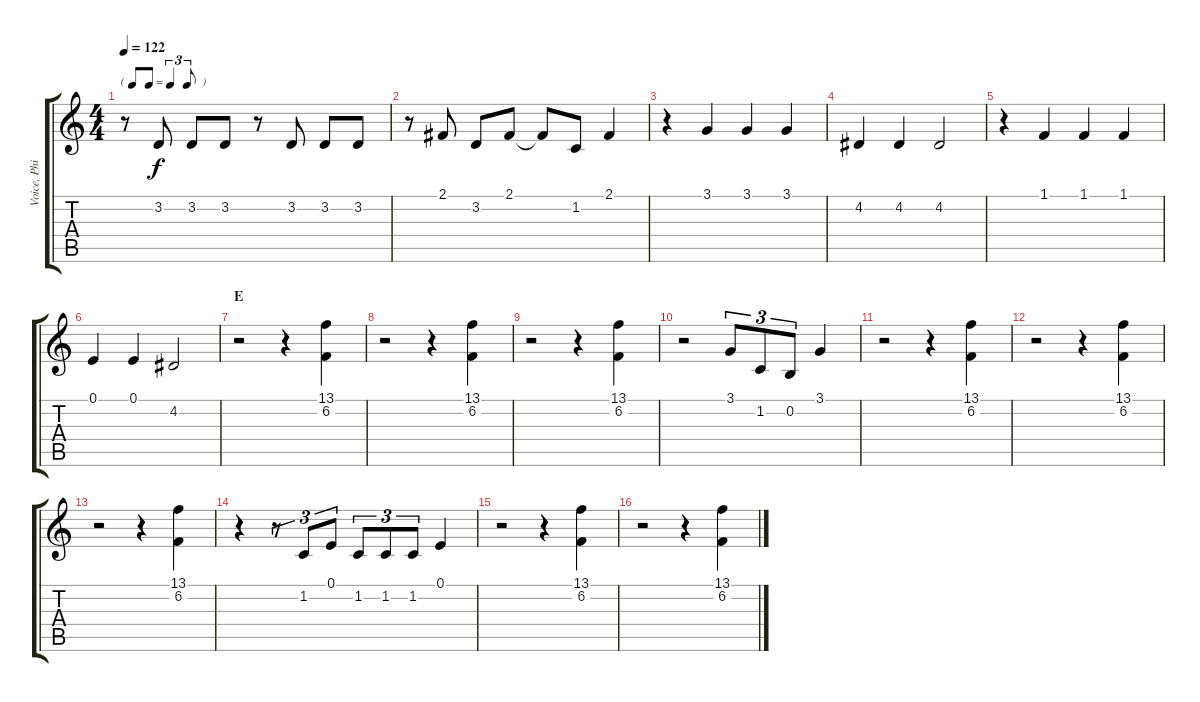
\track ("Voice, Phill" "Voice, Phi") {instrument lead2sawtooth}
\staff {score tabs}
\tuning (E4 B3 G3 D3 A2 E2) {hide}
\ts (4 4)
\tf triplet8th
\tempo 122
\clef g2
\ks c
r.8{dy f} 3.2.8 3.2.8 3.2.8 r.8 3.2.8 3.2.8 3.2.8 |
r.8 2.1.8 3.2.8 2.1.8 2.1{t}.8 1.2.8 2.1.4 |
r.4 3.1.4 3.1.4 3.1.4 |
4.2.4 4.2.4 4.2.2 |
r.4 1.1.4 1.1.4 1.1.4 |
0.1.4 0.1.4 4.2.2 |
\section ("" "E")
r.2 r.4 (13.1 6.2).4 |
r.2 r.4 (13.1 6.2).4 |
r.2 r.4 (13.1 6.2).4 |
r.2 3.1.8{tu (3 2)} 1.2.8{tu (3 2)} 0.2.8{tu (3 2)} 3.1.4 |
r.2 r.4 (13.1 6.2).4 |
r.2 r.4 (13.1 6.2).4 |
r.2 r.4 (13.1 6.2).4 |
r.4 r.8{tu (3 2)} 1.2.8{tu (3 2)} 0.1.8{tu (3 2)} 1.2.8{tu (3 2)} 1.2.8{tu (3 2)} 1.2.8{tu (3 2)} 0.1.4 |
r.2 r.4 (13.1 6.2).4 |
r.2 r.4 (13.1 6.2).4
